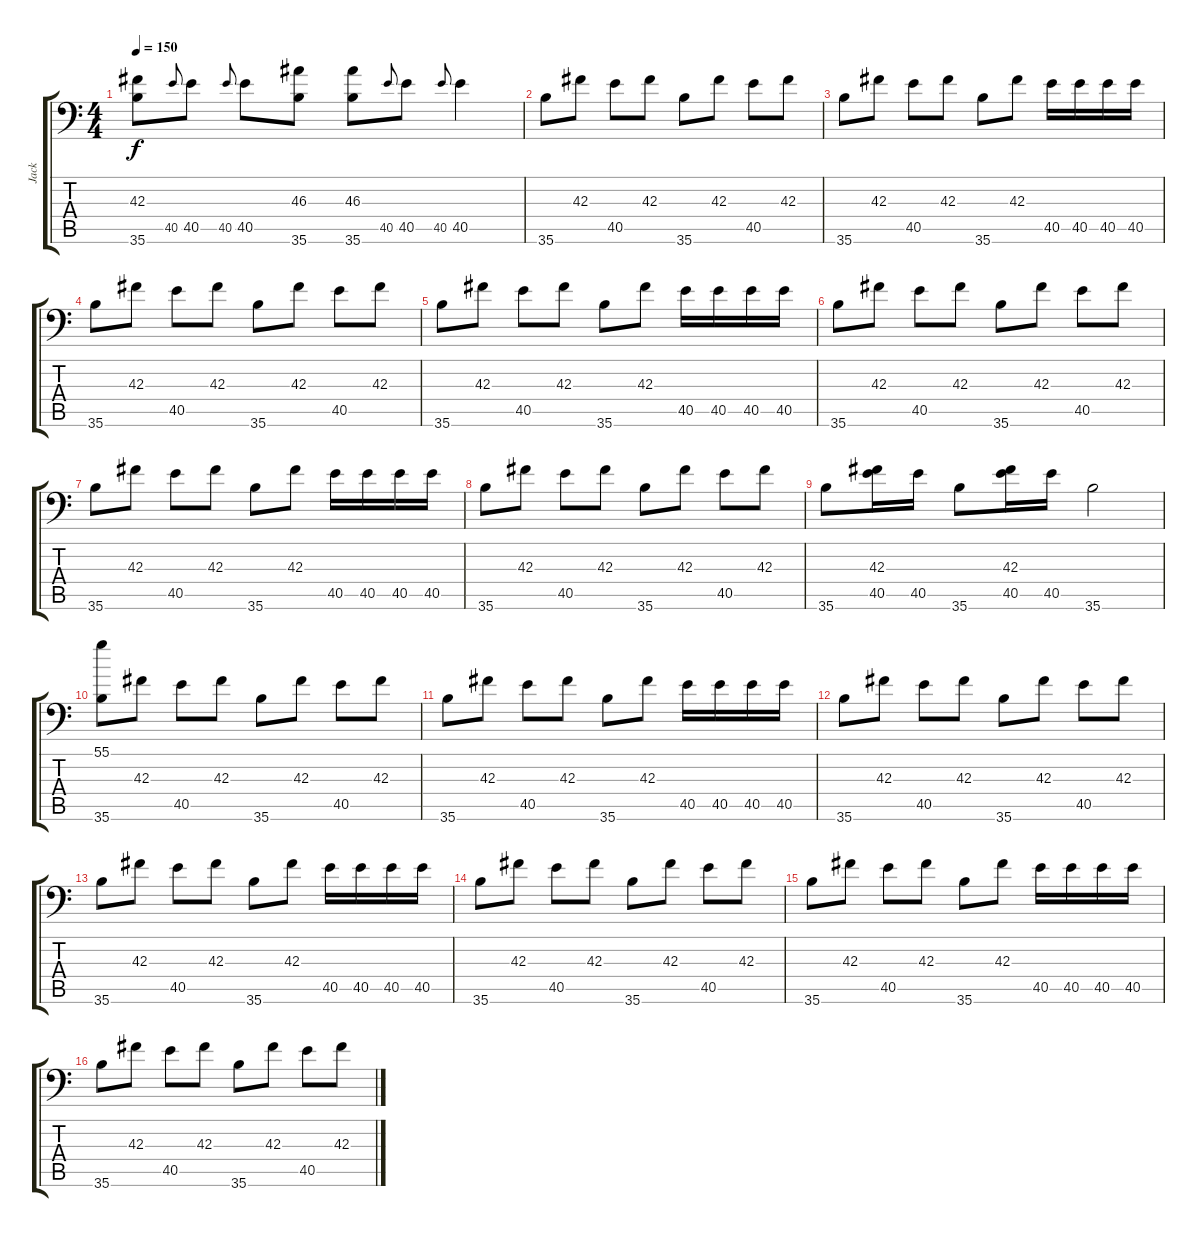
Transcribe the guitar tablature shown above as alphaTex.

\track ("Jack" "Jack") {instrument acousticgrandpiano}
\staff {score tabs}
\tuning (C-1 C-1 C-1 C-1 C-1 C-1) {hide}
\ts (4 4)
\tempo 150
\clef f4
\ks c
(42.3 35.6).8{dy f} 40.5.8{gr onbeat} 40.5.8 40.5.8{gr onbeat} 40.5.8 (46.3 35.6).8 (46.3 35.6).8 40.5.8{gr onbeat} 40.5.8 40.5.8{gr onbeat} 40.5.4 |
35.6.8 42.3.8 40.5.8 42.3.8 35.6.8 42.3.8 40.5.8 42.3.8 |
35.6.8 42.3.8 40.5.8 42.3.8 35.6.8 42.3.8 40.5.16 40.5.16 40.5.16 40.5.16 |
35.6.8 42.3.8 40.5.8 42.3.8 35.6.8 42.3.8 40.5.8 42.3.8 |
35.6.8 42.3.8 40.5.8 42.3.8 35.6.8 42.3.8 40.5.16 40.5.16 40.5.16 40.5.16 |
35.6.8 42.3.8 40.5.8 42.3.8 35.6.8 42.3.8 40.5.8 42.3.8 |
35.6.8 42.3.8 40.5.8 42.3.8 35.6.8 42.3.8 40.5.16 40.5.16 40.5.16 40.5.16 |
35.6.8 42.3.8 40.5.8 42.3.8 35.6.8 42.3.8 40.5.8 42.3.8 |
35.6.8 (42.3 40.5).16 40.5.16 35.6.8 (42.3 40.5).16 40.5.16 35.6.2 |
(55.1 35.6).8 42.3.8 40.5.8 42.3.8 35.6.8 42.3.8 40.5.8 42.3.8 |
35.6.8 42.3.8 40.5.8 42.3.8 35.6.8 42.3.8 40.5.16 40.5.16 40.5.16 40.5.16 |
35.6.8 42.3.8 40.5.8 42.3.8 35.6.8 42.3.8 40.5.8 42.3.8 |
35.6.8 42.3.8 40.5.8 42.3.8 35.6.8 42.3.8 40.5.16 40.5.16 40.5.16 40.5.16 |
35.6.8 42.3.8 40.5.8 42.3.8 35.6.8 42.3.8 40.5.8 42.3.8 |
35.6.8 42.3.8 40.5.8 42.3.8 35.6.8 42.3.8 40.5.16 40.5.16 40.5.16 40.5.16 |
35.6.8 42.3.8 40.5.8 42.3.8 35.6.8 42.3.8 40.5.8 42.3.8
